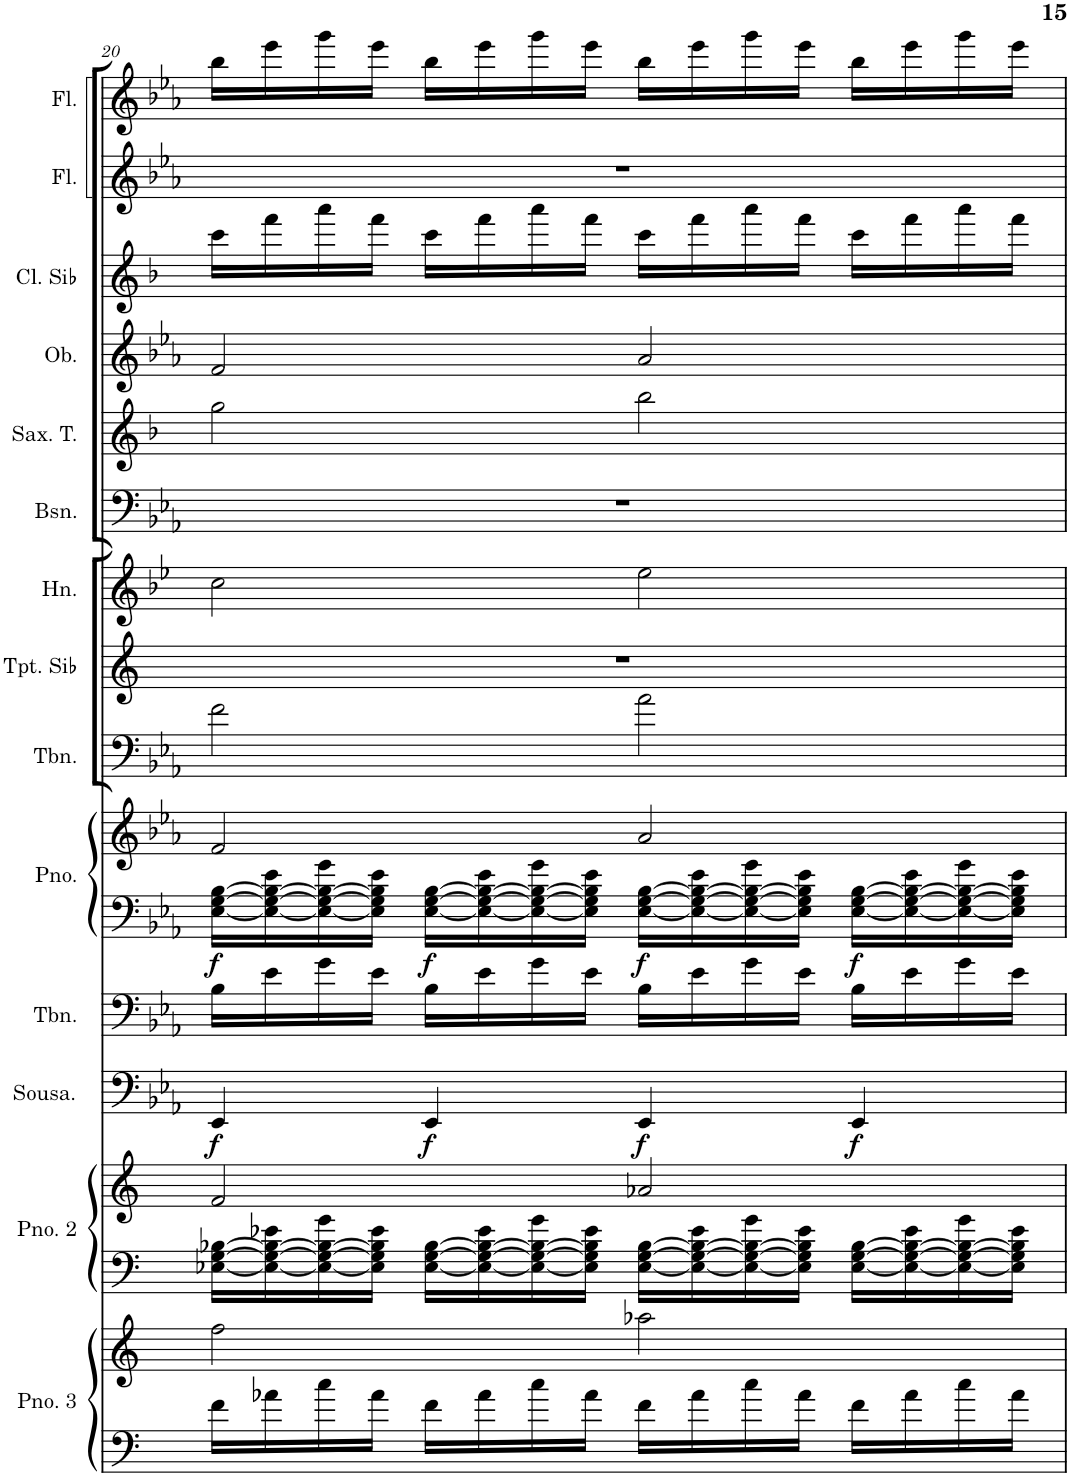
**kern	**kern	**kern	**kern	**kern	**dynam	**kern	**kern	**kern	**dynam	**kern	**kern	**kern	**kern	**kern	**kern	**kern	**kern	**kern
*part14	*part14	*part13	*part13	*part12	*part12	*part11	*part10	*part10	*part10	*part9	*part8	*part7	*part6	*part5	*part4	*part3	*part2	*part1
*staff17	*staff16	*staff15	*staff14	*staff13	*staff13	*staff12	*staff11	*staff10	*staff10/11	*staff9	*staff8	*staff7	*staff6	*staff5	*staff4	*staff3	*staff2	*staff1
*I"Piano 3	*	*I"Piano 2	*	*I"Sousafón	*	*I"Trombone	*I"Piano	*	*	*I"Trombón	*I"Trompeta en Sib	*I"Horn	*I"Bassoon	*I"Saxofón tenor	*I"Oboe	*I"Clarinete en Sib	*I"Flauta	*I"Flauta
*I'Pno. 3	*	*I'Pno. 2	*	*I'Sousa.	*	*I'Tbn.	*I'Pno.	*	*	*I'Tbn.	*I'Tpt. Sib	*I'Hn.	*I'Bsn.	*I'Sax. T.	*I'Ob.	*I'Cl. Sib	*I'Fl.	*I'Fl.
!!LO:PB:g=z
*clefF4	*clefG2	*clefF4	*clefG2	*clefF4	*	*clefF4	*clefF4	*clefG2	*	*clefF4	*clefG2	*clefG2	*clefF4	*clefG2	*clefG2	*clefG2	*clefG2	*clefG2
*	*	*	*	*	*	*	*	*	*	*	*Trd1c2	*Trd4c7	*	*Trd8c14	*	*Trd1c2	*	*
*k[]	*k[]	*k[]	*k[]	*k[b-e-a-]	*	*k[b-e-a-]	*k[b-e-a-]	*k[b-e-a-]	*	*k[b-e-a-]	*k[]	*k[b-e-]	*k[b-e-a-]	*k[b-]	*k[b-e-a-]	*k[b-]	*k[b-e-a-]	*k[b-e-a-]
*M4/4	*M4/4	*M4/4	*M4/4	*M4/4	*	*M4/4	*M4/4	*M4/4	*	*M4/4	*M4/4	*M4/4	*M4/4	*M4/4	*M4/4	*M4/4	*M4/4	*M4/4
=20	=20	=20	=20	=20	=20	=20	=20	=20	=20	=20	=20	=20	=20	=20	=20	=20	=20	=20
!	!	!	!	!	!LO:DY:b	!	!	!	!LO:DY:b=2	!	!	!	!	!	!	!	!	!
16f\LL	2ff\	[16E-X\ [16G\ [16B-X\LL	2f/	4EE-/	f	16B-\LL	[16E-\ [16G\ [16B-\LL	2f/	f	2f\	1r	2cc\	1r	2gg\	2f/	16ccc\LL	1r	16bb-\LL
16a-X\	.	16E-\_ 16G\_ 16B-\_ 16e-X\	.	.	.	16e-\	16E-\_ 16G\_ 16B-\_ 16e-\	.	.	.	.	.	.	.	.	16fff\	.	16eee-\
16cc\	.	16E-\_ 16G\_ 16B-\_ 16g\	.	.	.	16g\	16E-\_ 16G\_ 16B-\_ 16g\	.	.	.	.	.	.	.	.	16aaa\	.	16ggg\
16a-\JJ	.	16E-\] 16G\] 16B-\] 16e-\JJ	.	.	.	16e-\JJ	16E-\] 16G\] 16B-\] 16e-\JJ	.	.	.	.	.	.	.	.	16fff\JJ	.	16eee-\JJ
!	!	!	!	!	!LO:DY:b	!	!	!	!LO:DY:b=2	!	!	!	!	!	!	!	!	!
16f\LL	.	[16E-\ [16G\ [16B-\LL	.	4EE-/	f	16B-\LL	[16E-\ [16G\ [16B-\LL	.	f	.	.	.	.	.	.	16ccc\LL	.	16bb-\LL
16a-\	.	16E-\_ 16G\_ 16B-\_ 16e-\	.	.	.	16e-\	16E-\_ 16G\_ 16B-\_ 16e-\	.	.	.	.	.	.	.	.	16fff\	.	16eee-\
16cc\	.	16E-\_ 16G\_ 16B-\_ 16g\	.	.	.	16g\	16E-\_ 16G\_ 16B-\_ 16g\	.	.	.	.	.	.	.	.	16aaa\	.	16ggg\
16a-\JJ	.	16E-\] 16G\] 16B-\] 16e-\JJ	.	.	.	16e-\JJ	16E-\] 16G\] 16B-\] 16e-\JJ	.	.	.	.	.	.	.	.	16fff\JJ	.	16eee-\JJ
!	!	!	!	!	!LO:DY:b	!	!	!	!LO:DY:b=2	!	!	!	!	!	!	!	!	!
16f\LL	2aa-X\	[16E-\ [16G\ [16B-\LL	2a-X/	4EE-/	f	16B-\LL	[16E-\ [16G\ [16B-\LL	2a-/	f	2a-\	.	2ee-\	.	2bb-\	2a-/	16ccc\LL	.	16bb-\LL
16a-\	.	16E-\_ 16G\_ 16B-\_ 16e-\	.	.	.	16e-\	16E-\_ 16G\_ 16B-\_ 16e-\	.	.	.	.	.	.	.	.	16fff\	.	16eee-\
16cc\	.	16E-\_ 16G\_ 16B-\_ 16g\	.	.	.	16g\	16E-\_ 16G\_ 16B-\_ 16g\	.	.	.	.	.	.	.	.	16aaa\	.	16ggg\
16a-\JJ	.	16E-\] 16G\] 16B-\] 16e-\JJ	.	.	.	16e-\JJ	16E-\] 16G\] 16B-\] 16e-\JJ	.	.	.	.	.	.	.	.	16fff\JJ	.	16eee-\JJ
!	!	!	!	!	!LO:DY:b	!	!	!	!LO:DY:b=2	!	!	!	!	!	!	!	!	!
16f\LL	.	[16E-\ [16G\ [16B-\LL	.	4EE-/	f	16B-\LL	[16E-\ [16G\ [16B-\LL	.	f	.	.	.	.	.	.	16ccc\LL	.	16bb-\LL
16a-\	.	16E-\_ 16G\_ 16B-\_ 16e-\	.	.	.	16e-\	16E-\_ 16G\_ 16B-\_ 16e-\	.	.	.	.	.	.	.	.	16fff\	.	16eee-\
16cc\	.	16E-\_ 16G\_ 16B-\_ 16g\	.	.	.	16g\	16E-\_ 16G\_ 16B-\_ 16g\	.	.	.	.	.	.	.	.	16aaa\	.	16ggg\
16a-\JJ	.	16E-\] 16G\] 16B-\] 16e-\JJ	.	.	.	16e-\JJ	16E-\] 16G\] 16B-\] 16e-\JJ	.	.	.	.	.	.	.	.	16fff\JJ	.	16eee-\JJ
=	=	=	=	=	=	=	=	=	=	=	=	=	=	=	=	=	=	=
*-	*-	*-	*-	*-	*-	*-	*-	*-	*-	*-	*-	*-	*-	*-	*-	*-	*-	*-
